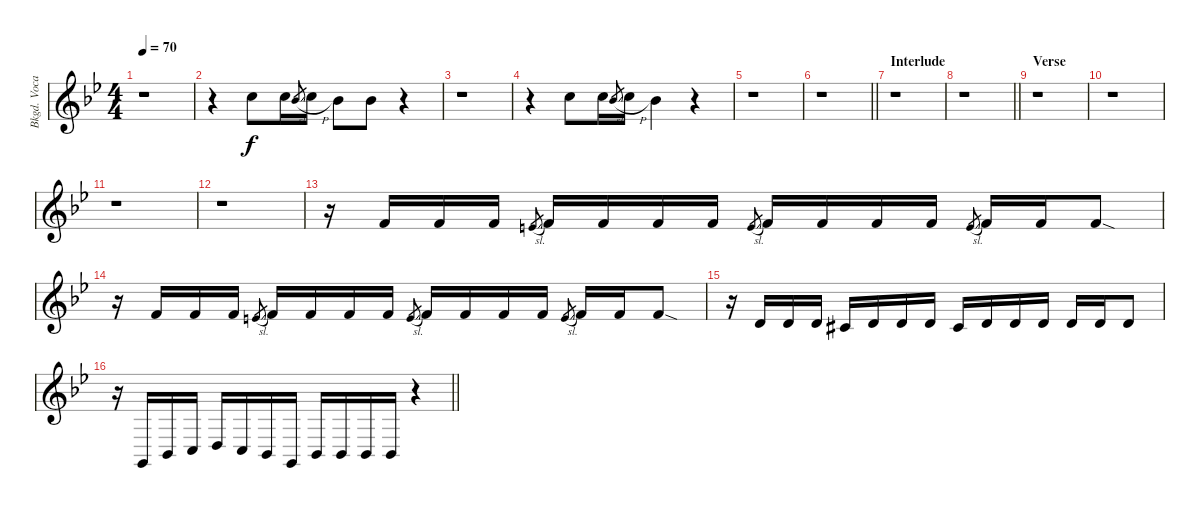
\track ("Bkgd. Vocal 1" "Bkgd. Voca") {instrument lead6voice}
\staff {score}
\tuning (E4 B3 G3 D3 A2 E2) {hide}
\ts (4 4)
\tempo 70
\clef g2
\ks gminor
r.1{dy f} |
r.4 8.1.8 8.1.16 6.1{sl}.8{gr} 8.1{h}.16 6.1.8 6.1.8 r.4 |
r.1 |
r.4 8.1.8 8.1.16 6.1{sl}.8{gr} 8.1{h}.16 6.1.4 r.4 |
r.1 |
\barLineRight lightlight
r.1 |
\section ("" "Interlude")
r.1 |
\barLineRight lightlight
r.1 |
\section ("" "Verse")
r.1 |
r.1 |
r.1 |
r.1 |
r.16 6.2.16 6.2.16 6.2.16 5.2{sl}.8{gr} 6.2.16 6.2.16 6.2.16 6.2.16 5.2{sl}.8{gr} 6.2.16 6.2.16 6.2.16 6.2.16 5.2{sl}.8{gr} 6.2.16 6.2.16 6.2{sod}.8 |
r.16 6.2.16 6.2.16 6.2.16 5.2{sl}.8{gr} 6.2.16 6.2.16 6.2.16 6.2.16 5.2{sl}.8{gr} 6.2.16 6.2.16 6.2.16 6.2.16 5.2{sl}.8{gr} 6.2.16 6.2.16 6.2{sod}.8 |
r.16 7.3.16 7.3.16 7.3.16 6.3{acc #}.16 7.3.16 7.3.16 7.3.16 6.3{acc #}.16 7.3.16 7.3.16 7.3.16 7.3.16 7.3.16 7.3.8 |
\barLineRight lightlight
r.16 3.6.16 6.6.16 8.6.16 10.6.16 8.6.16 6.6.16 3.6.16 6.6.16 6.6.16 6.6.16 6.6.16 r.4
